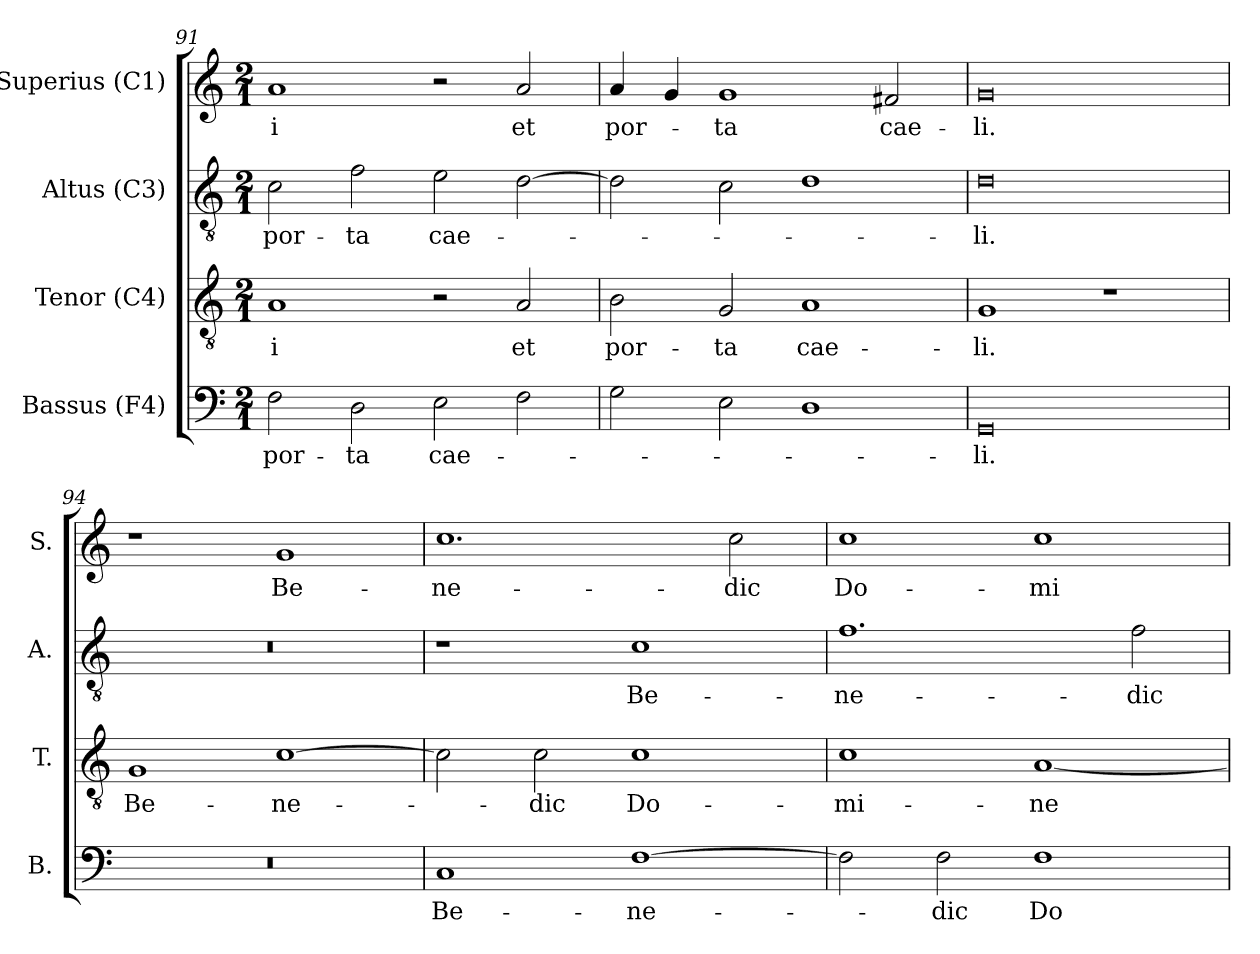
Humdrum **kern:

**kern	**text	**kern	**text	**kern	**text	**kern	**text
*part4	*part4	*part3	*part3	*part2	*part2	*part1	*part1
*staff4	*staff4	*staff3	*staff3	*staff2	*staff2	*staff1	*staff1
*I"Bassus (F4)	*	*I"Tenor (C4)	*	*I"Altus (C3)	*	*I"Superius (C1)	*
*I'B.	*	*I'T.	*	*I'A.	*	*I'S.	*
!!LO:LB:g=z
*clefF4	*	*clefGv2	*	*clefGv2	*	*clefG2	*
*	*	*ITrd7c12	*	*ITrd7c12	*	*	*
*k[]	*	*k[]	*	*k[]	*	*k[]	*
*C:	*	*C:	*	*C:	*	*C:	*
*M2/1	*	*M2/1	*	*M2/1	*	*M2/1	*
=91	=91	=91	=91	=91	=91	=91	=91
!	!LO:LY:b:color=#000000	!	!	!	!	!	!
!	!	!	!LO:LY:b:color=#000000	!	!	!	!
!	!	!	!	!	!LO:LY:b:color=#000000	!	!
!	!	!	!	!	!	!	!LO:LY:b:color=#000000
2Fi\	por-	1AAi	-i	2Ci\	por-	1ai	-i
!	!LO:LY:b:color=#000000	!	!	!	!	!	!
!	!	!	!	!	!LO:LY:b:color=#000000	!	!
2Di\	-ta	.	.	2Fi\	-ta	.	.
!	!LO:LY:b:color=#000000	!	!	!	!	!	!
!	!	!	!	!	!LO:LY:b:color=#000000	!	!
2Ei\	cae-	2r	.	2Ei\	cae-	2r	.
!	!	!	!LO:LY:b:color=#000000	!	!	!	!
!	!	!	!	!	!	!	!LO:LY:b:color=#000000
2Fi\	.	2AAi/	et	[2Di\	.	2ai/	et
=92	=92	=92	=92	=92	=92	=92	=92
!	!	!	!LO:LY:b:color=#000000	!	!	!	!
!	!	!	!	!	!	!	!LO:LY:b:color=#000000
2Gi\	.	2BBi\	por-	2Di\]	.	4ai/	por-
.	.	.	.	.	.	4gi/	.
!	!	!	!LO:LY:b:color=#000000	!	!	!	!
!	!	!	!	!	!	!	!LO:LY:b:color=#000000
2Ei\	.	2GGi/	-ta	2Ci\	.	1gi	-ta
!	!	!	!LO:LY:b:color=#000000	!	!	!	!
1Di	.	1AAi	cae-	1Di	.	.	.
!	!	!	!	!	!	!	!LO:LY:b:color=#000000
.	.	.	.	.	.	2f#i/	cae-
=93	=93	=93	=93	=93	=93	=93	=93
!	!LO:LY:b:color=#000000	!	!	!	!	!	!
!	!	!	!LO:LY:b:color=#000000	!	!	!	!
!	!	!	!	!	!LO:LY:b:color=#000000	!	!
!	!	!	!	!	!	!	!LO:LY:b:color=#000000
0GGi	-li.	1GGi	-li.	0Di	-li.	0gi	-li.
.	.	1r	.	.	.	.	.
=94	=94	=94	=94	=94	=94	=94	=94
!LO:N:vis=1	!	!	!	!	!	!	!
!	!	!	!LO:LY:b:color=#000000	!LO:N:vis=1	!	!	!
0r	.	1GGi	Be-	0r	.	1r	.
!	!	!	!LO:LY:b:color=#000000	!	!	!	!
!	!	!	!	!	!	!	!LO:LY:b:color=#000000
.	.	[1Ci	-ne-	.	.	1gi	Be-
=95	=95	=95	=95	=95	=95	=95	=95
!	!LO:LY:b:color=#000000	!	!	!	!	!	!
!	!	!	!	!	!	!	!LO:LY:b:color=#000000
1Ci	Be-	2Ci\]	.	1r	.	1.cci	-ne-
!	!	!	!LO:LY:b:color=#000000	!	!	!	!
.	.	2Ci\	-dic	.	.	.	.
!	!LO:LY:b:color=#000000	!	!	!	!	!	!
!	!	!	!LO:LY:b:color=#000000	!	!	!	!
!	!	!	!	!	!LO:LY:b:color=#000000	!	!
[1Fi	-ne-	1Ci	Do-	1Ci	Be-	.	.
!	!	!	!	!	!	!	!LO:LY:b:color=#000000
.	.	.	.	.	.	2cci\	-dic
!!LO:PB:g=z
=96	=96	=96	=96	=96	=96	=96	=96
!	!	!	!LO:LY:b:color=#000000	!	!	!	!
!	!	!	!	!	!LO:LY:b:color=#000000	!	!
!	!	!	!	!	!	!	!LO:LY:b:color=#000000
2Fi\]	.	1Ci	-mi-	1.Fi	-ne-	1cci	Do-
!	!LO:LY:b:color=#000000	!	!	!	!	!	!
2Fi\	-dic	.	.	.	.	.	.
!	!LO:LY:b:color=#000000	!	!	!	!	!	!
!	!	!	!LO:LY:b:color=#000000	!	!	!	!
!	!	!	!	!	!	!	!LO:LY:b:color=#000000
1Fi	Do-	[1AAi	-ne	.	.	1cci	-mi-
!	!	!	!	!	!LO:LY:b:color=#000000	!	!
.	.	.	.	2Fi\	-dic	.	.
=	=	=	=	=	=	=	=
*-	*-	*-	*-	*-	*-	*-	*-
